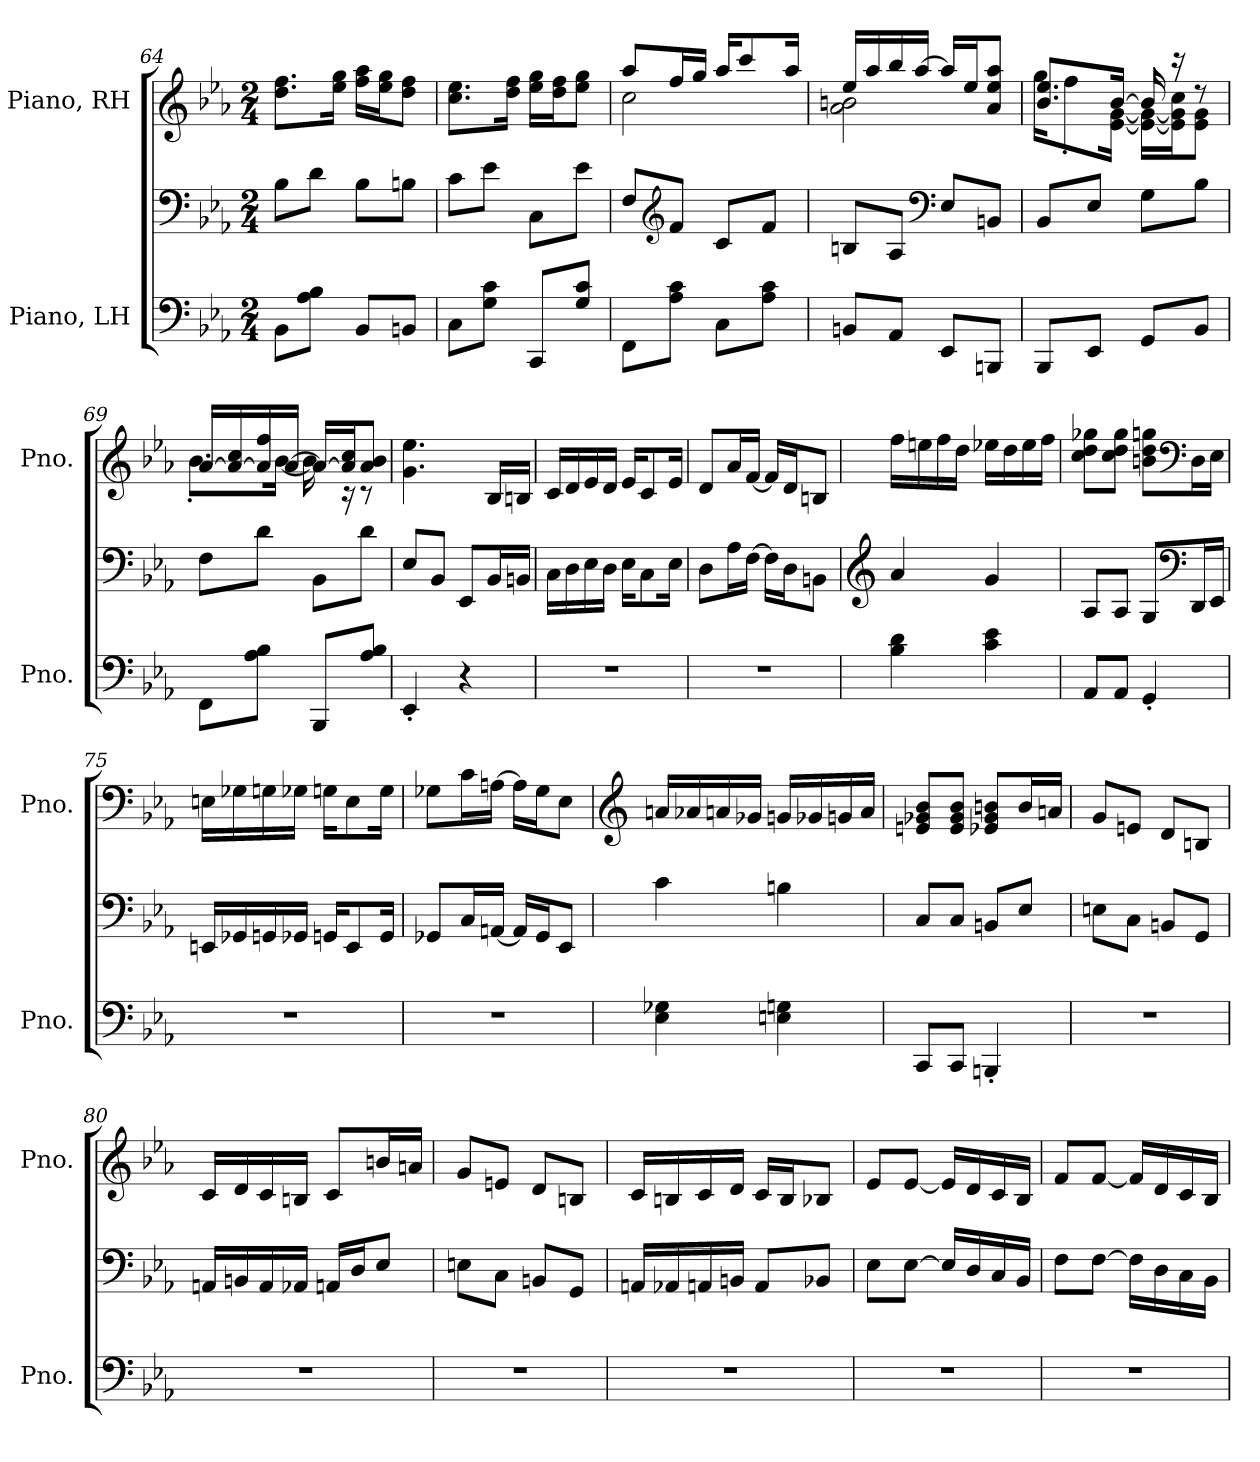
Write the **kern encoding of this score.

**kern	**kern	**kern
*part2	*part2	*part1
*staff3	*staff2	*staff1
*I"Piano, LH	*	*I"Piano, RH
*I'Pno.	*	*I'Pno.
!!LO:LB:g=z
*clefF4	*clefF4	*clefG2
*k[b-e-a-]	*k[b-e-a-]	*k[b-e-a-]
*M2/4	*M2/4	*M2/4
=64	=64	=64
8BB-\L	8B-\L	8.dd\ 8.ff\L
8A-\ 8B-\J	8d\J	.
.	.	16ee-\ 16gg\Jk
8BB-/L	8B-\L	16ff\ 16aa-\LL
.	.	16ee-\ 16gg\J
8BBn/J	8Bn\J	8dd\ 8ff\J
=65	=65	=65
8C\L	8c\L	8.cc\ 8.ee-\L
8G\ 8c\J	8e-\J	.
.	.	16dd\ 16ff\Jk
8CC/L	8C\L	16ee-\ 16gg\LL
.	.	16dd\ 16ff\J
8G/ 8c/J	8e-\J	8ee-\ 8gg\J
=66	=66	=66
*	*	*^
8FF\L	8F/L	8aa-/L	2cc\
*	*clefG2	*	*
8A-\ 8c\J	8f/J	16ff/L	.
.	.	16gg/JJ	.
8C\L	8c/L	16aa-/KL	.
.	.	8ccc/	.
8A-\ 8c\J	8f/J	.	.
.	.	16aa-/Jk	.
=67	=67	=67	=67
8BBn/L	8Bn/L	16ee-/LL	2a-\ 2bn\
.	.	16aa-/	.
8AA-/J	8A-/J	16bb-/	.
.	.	[16aa-/JJ	.
*	*clefF4	*	*
8EE-/L	8E-/L	16aa-/LL]	.
.	.	16ee-/J	.
8BBBn/J	8BBn/J	8a-/ 8ee-/ 8aa-/J	.
!!LO:LB:g=z	!!
=68	=68	=68	=68
8BBB-/L	8BB-/L	8.b-/ 8.ee-/L	16gg\KL
.	.	.	8ff'\
8EE-/J	8E-/J	.	.
.	.	[16b-/Jk	[16e-\ [16g\Jk
8GG/L	8G\L	16b-/]	16e-\_ 16g\_LL
.	.	16r	16e-\] 16g\] 16cc\J
8BB-/J	8B-\J	8r	8e-\ 8g\J
=69	=69	=69	=69
8FF\L	8F\L	[16a-/LL	8.b-'\L
.	.	16a-/_ 16cc/	.
8A-\ 8B-\J	8d\J	16a-/] 16ff/	.
.	.	[16a-/JJ	[16b-\Jk
8BBB-/L	8BB-\L	16a-/LL_	16b-\]
.	.	16a-/] 16cc/J	16r
8A-/ 8B-/J	8d\J	8a-/ 8b-/J	8r
*	*	*v	*v
=70	=70	=70
4EE-'/	8E-/L	4.g\ 4.ee-\
.	8BB-/J	.
4r	8EE-/L	.
.	16BB-/L	16B-/LL
.	16BBn/JJ	16Bn/JJ
=71	=71	=71
2r	16C\LL	16c/LL
.	16D\	16d/
.	16E-\	16e-/
.	16D\JJ	16d/JJ
.	16E-\KL	16e-/KL
.	8C\	8c/
.	16E-\Jk	16e-/Jk
!!LO:LB:g=z
=72	=72	=72
2r	8D\L	8d/L
.	16A-\L	16a-/L
.	[16F\JJ	[16f/JJ
.	16F\LL]	16f/LL]
.	16D\J	16d/J
.	8BBn\J	8Bn/J
=73	=73	=73
*	*clefG2	*
4B-\ 4d\	4a-/	16ff\LL
.	.	16een\
.	.	16ff\
.	.	16dd\JJ
4c\ 4e-\	4g/	16ee-X\LL
.	.	16dd\
.	.	16ee-\
.	.	16ff\JJ
=74	=74	=74
8AA-/L	8A-/L	8cc\ 8dd\ 8gg-X\L
8AA-/J	8A-/J	8cc\ 8dd\ 8gg-\J
4GG'/	8G/L	8bn\ 8dd\ 8ggn\L
*	*clefF4	*clefF4
.	16DD/L	16D\L
.	16EE-/JJ	16E-\JJ
=75	=75	=75
2r	16EEn/LL	16En\LL
.	16GG-X/	16G-X\
.	16GGn/	16Gn\
.	16GG-X/JJ	16G-X\JJ
.	16GGn/KL	16Gn\KL
.	8EE/	8E\
.	16GG/Jk	16G\Jk
!!LO:PB:g=z
=76	=76	=76
2r	8GG-X/L	8G-X\L
.	16C/L	16c\L
.	[16AAn/JJ	[16An\JJ
.	16AA/LL]	16A\LL]
.	16GG-/J	16G-\J
.	8EE-/J	8E-\J
=77	=77	=77
*	*	*clefG2
4E-\ 4G-X\	4c\	16an/LL
.	.	16a-X/
.	.	16an/
.	.	16g-X/JJ
4En\ 4Gn\	4Bn\	16gn/LL
.	.	16g-X/
.	.	16gn/
.	.	16a/JJ
=78	=78	=78
8CC/L	8C/L	8en/ 8g-X/ 8b-/L
8CC/J	8C/J	8e/ 8g-/ 8b-/J
4BBBn'/	8BBn/L	8e-X/ 8g-/ 8bn/L
.	8E-/J	16b/L
.	.	16an/JJ
=79	=79	=79
2r	8En\L	8g/L
.	8C\J	8en/J
.	8BBn/L	8d/L
.	8GG/J	8Bn/J
!!LO:LB:g=z
=80	=80	=80
2r	16AAn/LL	16c/LL
.	16BBn/	16d/
.	16AA/	16c/
.	16AA-X/JJ	16Bn/JJ
.	16AAn/LL	8c/L
.	16D/J	.
.	8E-/J	16bn/L
.	.	16an/JJ
=81	=81	=81
2r	8En\L	8g/L
.	8C\J	8en/J
.	8BBn/L	8d/L
.	8GG/J	8Bn/J
=82	=82	=82
2r	16AAn/LL	16c/LL
.	16AA-X/	16Bn/
.	16AAn/	16c/
.	16BBn/JJ	16d/JJ
.	8AA/L	16c/LL
.	.	16B/J
.	8BB-X/J	8B-X/J
=83	=83	=83
2r	8E-\L	8e-/L
.	[8E-\J	[8e-/J
.	16E-/LL]	16e-/LL]
.	16D/	16d/
.	16C/	16c/
.	16BB-/JJ	16B-/JJ
!!LO:LB:g=z
=84	=84	=84
2r	8F\L	8f/L
.	[8F\J	[8f/J
.	16F\LL]	16f/LL]
.	16D\	16d/
.	16C\	16c/
.	16BB-\JJ	16B-/JJ
=	=	=
*-	*-	*-
